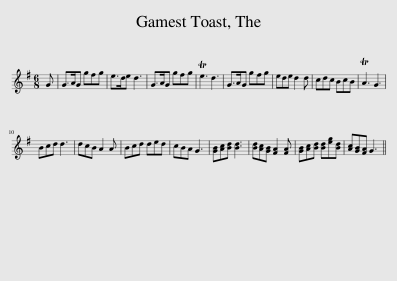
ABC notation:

X:1
L:1/8
M:6/8
I:linebreak $
K:G
V:1 treble
V:1
 G | G>AG gfg | e>de d3 | G>AG gfg | Te3 d3 | %5
 G>AG gfg | ede d2 d | cdc BcB | TA3 G3 |$ Bcd d3 | %10
 dcB A2 A | Bcd ded | cBA G3 | [GB][Ac][Bd] [Bd]3 | [Bd][Ac][GB] [FA]2 [FA] | %15
 [GB][Ac][Bd] [Bd][eg][Bd] | [Ac][GB][FA] G3 || %17
